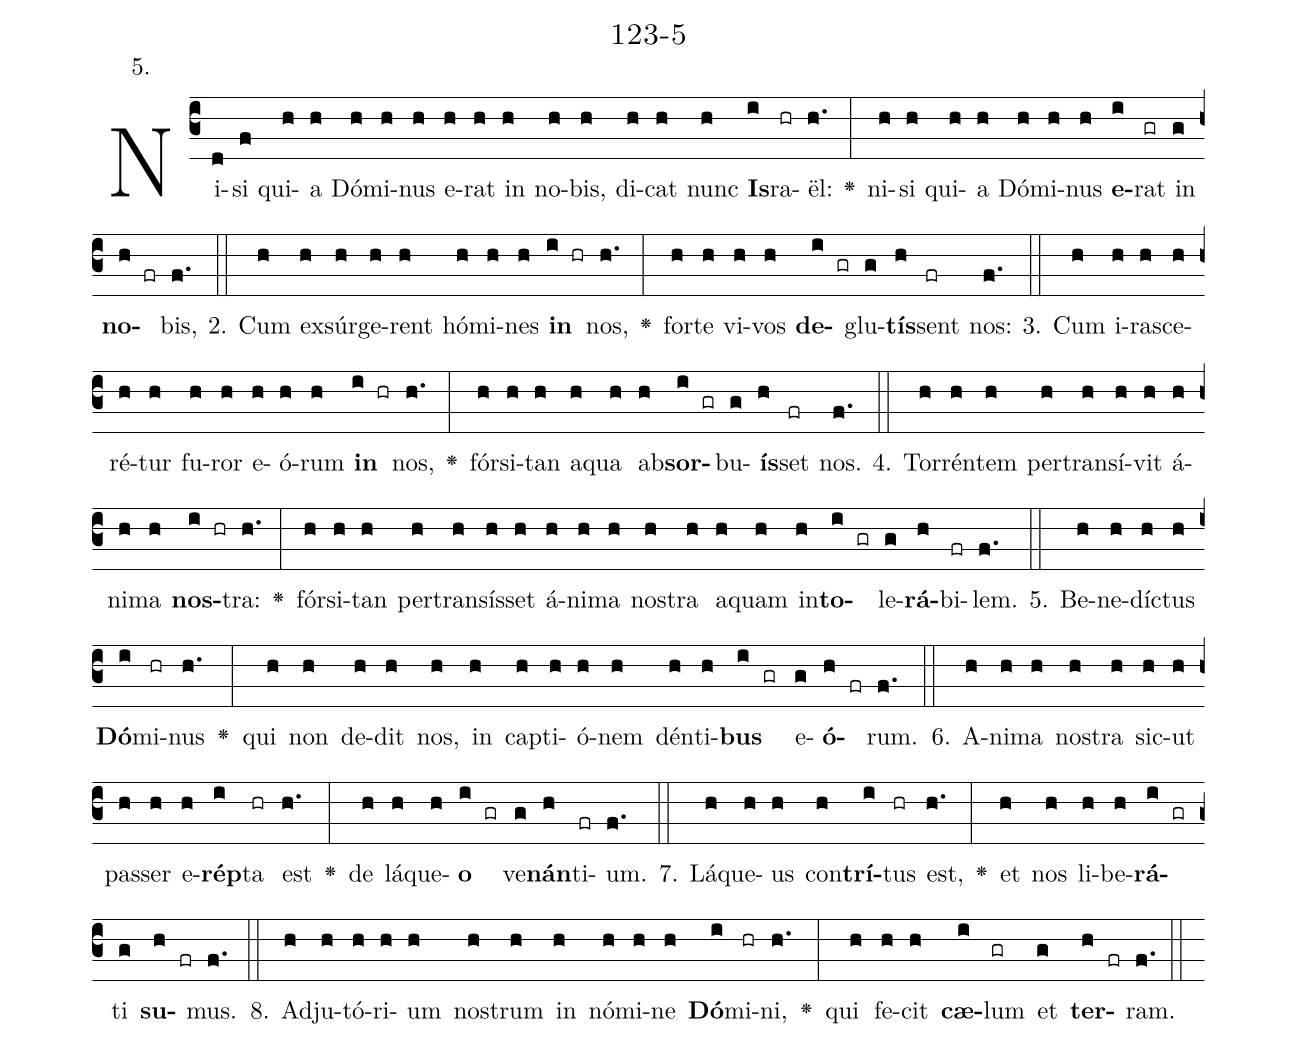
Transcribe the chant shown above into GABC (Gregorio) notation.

name: 123-5;
annotation: 5.;
%%
(c3)Ni(d)si(f) qui(h)a(h) Dó(h)mi(h)nus(h) e(h)rat(h) in(h) no(h)bis,(h) di(h)cat(h) nunc(h) <b>Is</b>(i)ra(hr)ël:(h.) <v>\greheightstar</v>(:) ni(h)si(h) qui(h)a(h) Dó(h)mi(h)nus(h) <b>e</b>(i)rat(gr) in(g) <b>no</b>(h fr)bis,(f.) (::)
2. Cum(h) ex(h)súr(h)ge(h)rent(h) hó(h)mi(h)nes(h) <b>in</b>(i hr) nos,(h.) <v>\greheightstar</v>(:) for(h)te(h) vi(h)vos(h) <b>de</b>(i gr)glu(g)<b>tís</b>(h)sent(fr) nos:(f.) (::)
3. Cum(h) i(h)ra(h)sce(h)ré(h)tur(h) fu(h)ror(h) e(h)ó(h)rum(h) <b>in</b>(i hr) nos,(h.) <v>\greheightstar</v>(:) fór(h)si(h)tan(h) a(h)qua(h) ab(h)<b>sor</b>(i gr)bu(g)<b>ís</b>(h)set(fr) nos.(f.) (::)
4. Tor(h)rén(h)tem(h) per(h)trans(h)í(h)vit(h) á(h)ni(h)ma(h) <b>nos</b>(i hr)tra:(h.) <v>\greheightstar</v>(:) fór(h)si(h)tan(h) per(h)trans(h)ís(h)set(h) á(h)ni(h)ma(h) nos(h)tra(h) a(h)quam(h) in(h)<b>to</b>(i gr)le(g)<b>rá</b>(h)bi(fr)lem.(f.) (::)
5. Be(h)ne(h)díc(h)tus(h) <b>Dó</b>(i)mi(hr)nus(h.) <v>\greheightstar</v>(:) qui(h) non(h) de(h)dit(h) nos,(h) in(h) cap(h)ti(h)ó(h)nem(h) dén(h)ti(h)<b>bus</b>(i gr) e(g)<b>ó</b>(h fr)rum.(f.) (::)
6. A(h)ni(h)ma(h) nos(h)tra(h) sic(h)ut(h) pas(h)ser(h) e(h)<b>rép</b>(i)ta(hr) est(h.) <v>\greheightstar</v>(:) de(h) lá(h)que(h)<b>o</b>(i gr) ve(g)<b>nán</b>(h)ti(fr)um.(f.) (::)
7. Lá(h)que(h)us(h) con(h)<b>trí</b>(i)tus(hr) est,(h.) <v>\greheightstar</v>(:) et(h) nos(h) li(h)be(h)<b>rá</b>(i gr)ti(g) <b>su</b>(h fr)mus.(f.) (::)
8. Ad(h)ju(h)tó(h)ri(h)um(h) nos(h)trum(h) in(h) nó(h)mi(h)ne(h) <b>Dó</b>(i)mi(hr)ni,(h.) <v>\greheightstar</v>(:) qui(h) fe(h)cit(h) <b>cæ</b>(i)lum(gr) et(g) <b>ter</b>(h fr)ram.(f.) (::)
